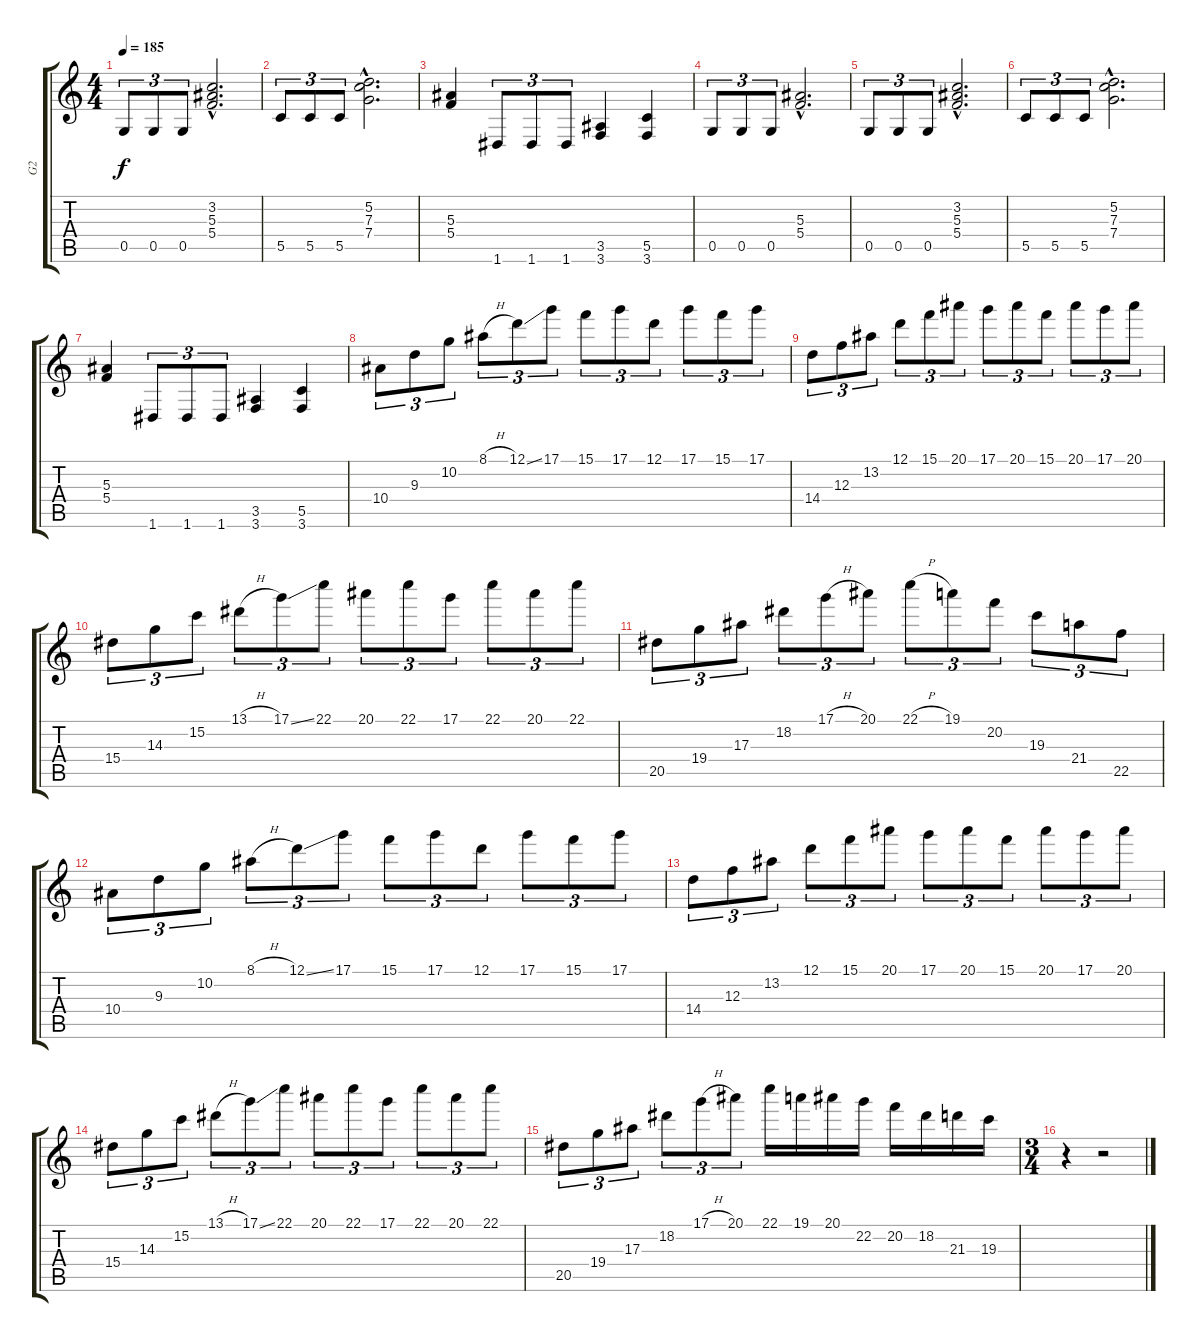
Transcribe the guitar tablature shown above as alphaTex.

\track ("G2" "G2") {instrument distortionguitar}
\staff {score tabs}
\tuning (D4 A3 F3 C3 G2 D2) {hide}
\ts (4 4)
\tempo 185
\clef g2
\ks c
0.5.8{tu (3 2) dy f} 0.5.8{tu (3 2)} 0.5.8{tu (3 2)} (3.2{hac} 5.3{hac} 5.4{hac}).2{d} |
5.5.8{tu (3 2)} 5.5.8{tu (3 2)} 5.5.8{tu (3 2)} (5.2{hac} 7.3{hac} 7.4{hac}).2{d} |
(5.3 5.4).4 1.6.8{tu (3 2)} 1.6.8{tu (3 2)} 1.6.8{tu (3 2)} (3.5 3.6).4 (5.5 3.6).4 |
0.5.8{tu (3 2)} 0.5.8{tu (3 2)} 0.5.8{tu (3 2)} (5.3{hac} 5.4{hac}).2{d} |
0.5.8{tu (3 2)} 0.5.8{tu (3 2)} 0.5.8{tu (3 2)} (3.2{hac} 5.3{hac} 5.4{hac}).2{d} |
5.5.8{tu (3 2)} 5.5.8{tu (3 2)} 5.5.8{tu (3 2)} (5.2{hac} 7.3{hac} 7.4{hac}).2{d} |
(5.3 5.4).4 1.6.8{tu (3 2)} 1.6.8{tu (3 2)} 1.6.8{tu (3 2)} (3.5 3.6).4 (5.5 3.6).4 |
10.4.8{tu (3 2)} 9.3.8{tu (3 2)} 10.2.8{tu (3 2)} 8.1{h}.8{tu (3 2)} 12.1{ss}.8{tu (3 2)} 17.1.8{tu (3 2)} 15.1.8{tu (3 2)} 17.1.8{tu (3 2)} 12.1.8{tu (3 2)} 17.1.8{tu (3 2)} 15.1.8{tu (3 2)} 17.1.8{tu (3 2)} |
14.4.8{tu (3 2)} 12.3.8{tu (3 2)} 13.2.8{tu (3 2)} 12.1.8{tu (3 2)} 15.1.8{tu (3 2)} 20.1.8{tu (3 2)} 17.1.8{tu (3 2)} 20.1.8{tu (3 2)} 15.1.8{tu (3 2)} 20.1.8{tu (3 2)} 17.1.8{tu (3 2)} 20.1.8{tu (3 2)} |
15.4.8{tu (3 2)} 14.3.8{tu (3 2)} 15.2.8{tu (3 2)} 13.1{h}.8{tu (3 2)} 17.1{ss}.8{tu (3 2)} 22.1.8{tu (3 2)} 20.1.8{tu (3 2)} 22.1.8{tu (3 2)} 17.1.8{tu (3 2)} 22.1.8{tu (3 2)} 20.1.8{tu (3 2)} 22.1.8{tu (3 2)} |
20.5.8{tu (3 2)} 19.4.8{tu (3 2)} 17.3.8{tu (3 2)} 18.2.8{tu (3 2)} 17.1{h}.8{tu (3 2)} 20.1.8{tu (3 2)} 22.1{h}.8{tu (3 2)} 19.1.8{tu (3 2)} 20.2.8{tu (3 2)} 19.3.8{tu (3 2)} 21.4.8{tu (3 2)} 22.5.8{tu (3 2)} |
10.4.8{tu (3 2)} 9.3.8{tu (3 2)} 10.2.8{tu (3 2)} 8.1{h}.8{tu (3 2)} 12.1{ss}.8{tu (3 2)} 17.1.8{tu (3 2)} 15.1.8{tu (3 2)} 17.1.8{tu (3 2)} 12.1.8{tu (3 2)} 17.1.8{tu (3 2)} 15.1.8{tu (3 2)} 17.1.8{tu (3 2)} |
14.4.8{tu (3 2)} 12.3.8{tu (3 2)} 13.2.8{tu (3 2)} 12.1.8{tu (3 2)} 15.1.8{tu (3 2)} 20.1.8{tu (3 2)} 17.1.8{tu (3 2)} 20.1.8{tu (3 2)} 15.1.8{tu (3 2)} 20.1.8{tu (3 2)} 17.1.8{tu (3 2)} 20.1.8{tu (3 2)} |
15.4.8{tu (3 2)} 14.3.8{tu (3 2)} 15.2.8{tu (3 2)} 13.1{h}.8{tu (3 2)} 17.1{ss}.8{tu (3 2)} 22.1.8{tu (3 2)} 20.1.8{tu (3 2)} 22.1.8{tu (3 2)} 17.1.8{tu (3 2)} 22.1.8{tu (3 2)} 20.1.8{tu (3 2)} 22.1.8{tu (3 2)} |
20.5.8{tu (3 2)} 19.4.8{tu (3 2)} 17.3.8{tu (3 2)} 18.2.8{tu (3 2)} 17.1{h}.8{tu (3 2)} 20.1.8{tu (3 2)} 22.1.16 19.1.16 20.1.16 22.2.16 20.2.16 18.2.16 21.3.16 19.3.16 |
\ts (3 4)
r.4 r.2
